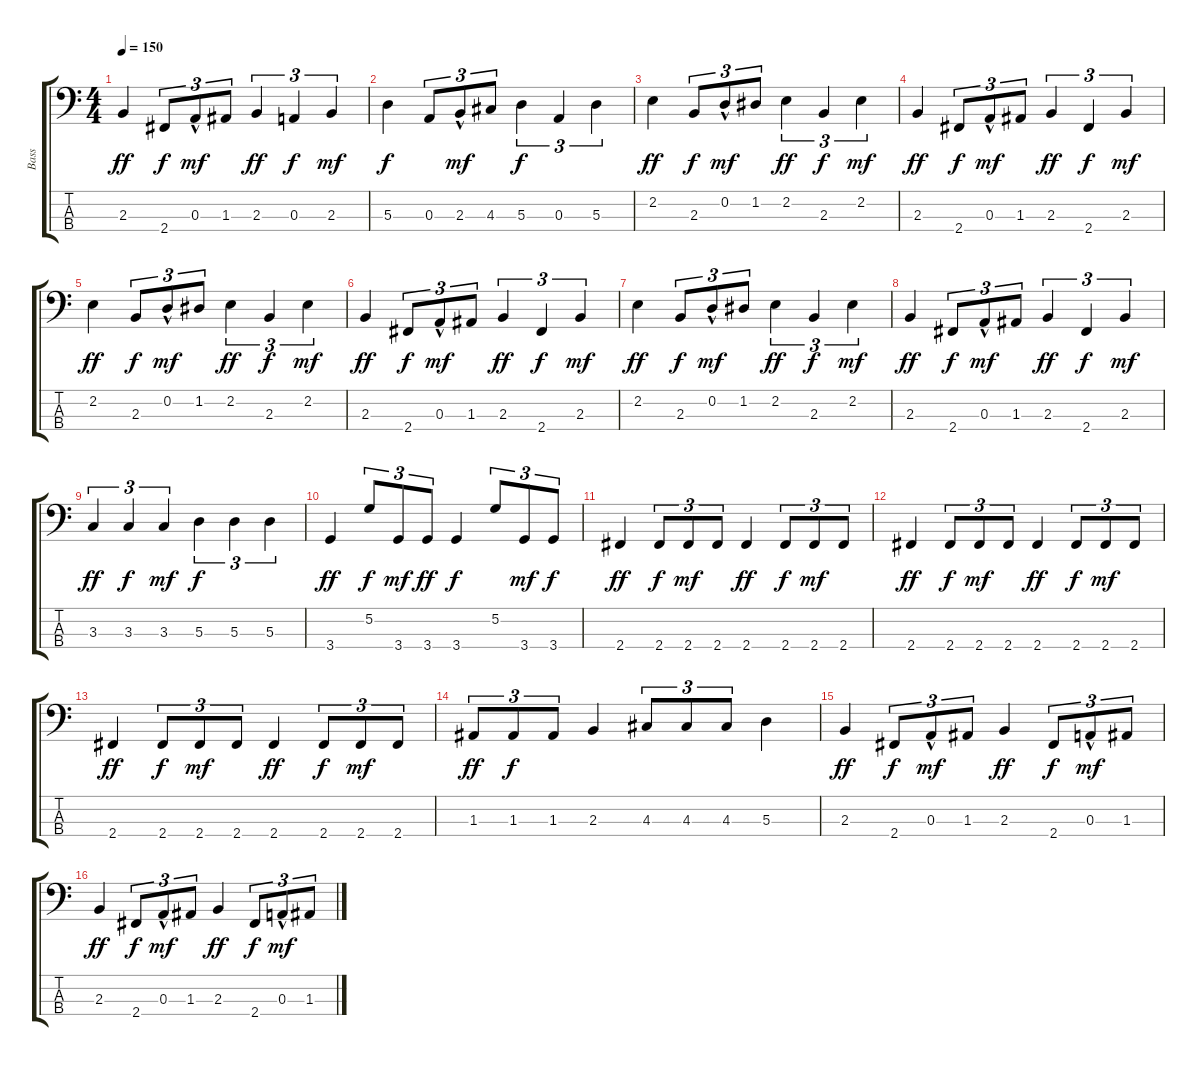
\track ("Bass" "Bass") {instrument electricbassfinger}
\staff {score tabs}
\tuning (G2 D2 A1 E1) {hide}
\ts (4 4)
\tempo 150
\clef f4
\ks c
2.3.4{dy ff} 2.4.8{tu (3 2) dy f} 0.3{hac}.8{tu (3 2) dy mf} 1.3.8{tu (3 2)} 2.3.4{tu (3 2) dy ff} 0.3.4{tu (3 2) dy f} 2.3.4{tu (3 2) dy mf} |
5.3.4{dy f} 0.3.8{tu (3 2)} 2.3{hac}.8{tu (3 2) dy mf} 4.3.8{tu (3 2)} 5.3.4{tu (3 2) dy f} 0.3.4{tu (3 2)} 5.3.4{tu (3 2)} |
2.2.4{dy ff} 2.3.8{tu (3 2) dy f} 0.2{hac}.8{tu (3 2) dy mf} 1.2.8{tu (3 2)} 2.2.4{tu (3 2) dy ff} 2.3.4{tu (3 2) dy f} 2.2.4{tu (3 2) dy mf} |
2.3.4{dy ff} 2.4.8{tu (3 2) dy f} 0.3{hac}.8{tu (3 2) dy mf} 1.3.8{tu (3 2)} 2.3.4{tu (3 2) dy ff} 2.4.4{tu (3 2) dy f} 2.3.4{tu (3 2) dy mf} |
2.2.4{dy ff} 2.3.8{tu (3 2) dy f} 0.2{hac}.8{tu (3 2) dy mf} 1.2.8{tu (3 2)} 2.2.4{tu (3 2) dy ff} 2.3.4{tu (3 2) dy f} 2.2.4{tu (3 2) dy mf} |
2.3.4{dy ff} 2.4.8{tu (3 2) dy f} 0.3{hac}.8{tu (3 2) dy mf} 1.3.8{tu (3 2)} 2.3.4{tu (3 2) dy ff} 2.4.4{tu (3 2) dy f} 2.3.4{tu (3 2) dy mf} |
2.2.4{dy ff} 2.3.8{tu (3 2) dy f} 0.2{hac}.8{tu (3 2) dy mf} 1.2.8{tu (3 2)} 2.2.4{tu (3 2) dy ff} 2.3.4{tu (3 2) dy f} 2.2.4{tu (3 2) dy mf} |
2.3.4{dy ff} 2.4.8{tu (3 2) dy f} 0.3{hac}.8{tu (3 2) dy mf} 1.3.8{tu (3 2)} 2.3.4{tu (3 2) dy ff} 2.4.4{tu (3 2) dy f} 2.3.4{tu (3 2) dy mf} |
3.3.4{tu (3 2) dy ff} 3.3.4{tu (3 2) dy f} 3.3.4{tu (3 2) dy mf} 5.3.4{tu (3 2) dy f} 5.3.4{tu (3 2)} 5.3.4{tu (3 2)} |
3.4.4{dy ff} 5.2.8{tu (3 2) dy f} 3.4.8{tu (3 2) dy mf} 3.4.8{tu (3 2) dy ff} 3.4.4{dy f} 5.2.8{tu (3 2)} 3.4.8{tu (3 2) dy mf} 3.4.8{tu (3 2) dy f} |
2.4.4{dy ff} 2.4.8{tu (3 2) dy f} 2.4.8{tu (3 2) dy mf} 2.4.8{tu (3 2)} 2.4.4{dy ff} 2.4.8{tu (3 2) dy f} 2.4.8{tu (3 2) dy mf} 2.4.8{tu (3 2)} |
2.4.4{dy ff} 2.4.8{tu (3 2) dy f} 2.4.8{tu (3 2) dy mf} 2.4.8{tu (3 2)} 2.4.4{dy ff} 2.4.8{tu (3 2) dy f} 2.4.8{tu (3 2) dy mf} 2.4.8{tu (3 2)} |
2.4.4{dy ff} 2.4.8{tu (3 2) dy f} 2.4.8{tu (3 2) dy mf} 2.4.8{tu (3 2)} 2.4.4{dy ff} 2.4.8{tu (3 2) dy f} 2.4.8{tu (3 2) dy mf} 2.4.8{tu (3 2)} |
1.3.8{tu (3 2) dy ff} 1.3.8{tu (3 2) dy f} 1.3.8{tu (3 2)} 2.3.4 4.3.8{tu (3 2)} 4.3.8{tu (3 2)} 4.3.8{tu (3 2)} 5.3.4 |
2.3.4{dy ff} 2.4.8{tu (3 2) dy f} 0.3{hac}.8{tu (3 2) dy mf} 1.3.8{tu (3 2)} 2.3.4{dy ff} 2.4.8{tu (3 2) dy f} 0.3{hac}.8{tu (3 2) dy mf} 1.3.8{tu (3 2)} |
2.3.4{dy ff} 2.4.8{tu (3 2) dy f} 0.3{hac}.8{tu (3 2) dy mf} 1.3.8{tu (3 2)} 2.3.4{dy ff} 2.4.8{tu (3 2) dy f} 0.3{hac}.8{tu (3 2) dy mf} 1.3.8{tu (3 2)}
